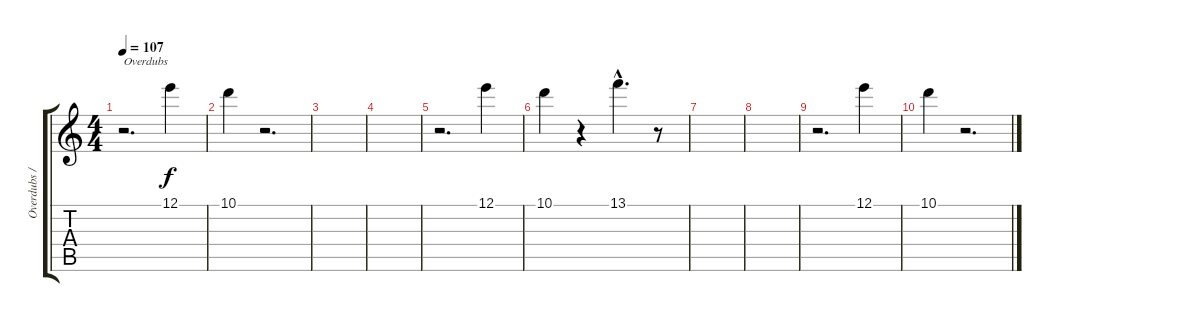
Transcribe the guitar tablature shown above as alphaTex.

\track ("Overdubs / Delay" "Overdubs /") {instrument overdrivenguitar}
\staff {score tabs}
\tuning (E4 B3 G3 D3 A2 E2) {hide}
\ts (4 4)
\tempo 107
\clef g2
\ks c
r.2{d txt "Overdubs" dy f} 12.1.4{volume 16} |
10.1.4 r.2{d} |
|
|
r.2{d} 12.1.4 |
10.1.4 r.4 13.1{hac}.4{d} r.8 |
|
|
r.2{d} 12.1.4 |
10.1.4 r.2{d}
